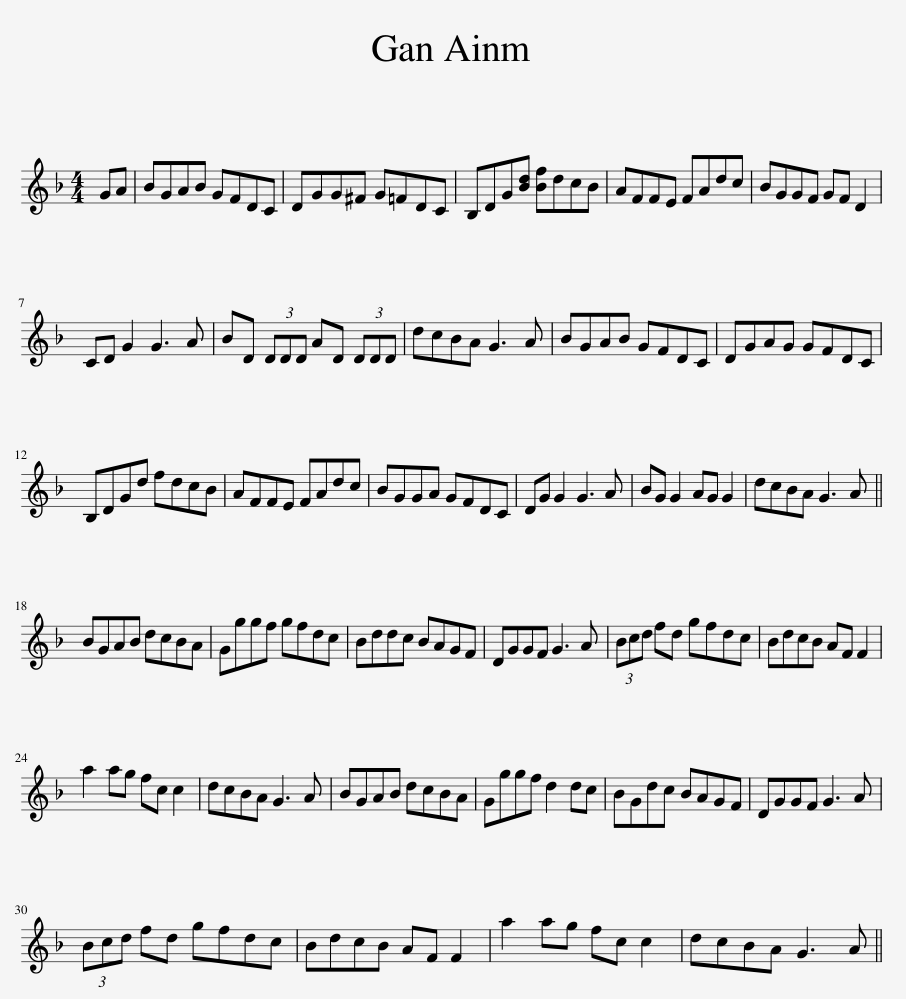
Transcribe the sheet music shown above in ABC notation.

X:1
L:1/8
M:4/4
I:linebreak $
K:F
V:1 treble
V:1
 GA | BGAB GFDC | DGG^F G=FDC | B,DG[Bd] [Bf]dcB | AFFE FAdc | %5
 BGGF GF D2 |$ CD G2 G3 A | BD (3DDD AD (3DDD | dcBA G3 A | BGAB GFDC | %10
 DGAG GFDC |$ B,DGd fdcB | AFFE FAdc | BGGA GFDC | DG G2 G3 A | %15
 BG G2 AG G2 | dcBA G3 A ||$ BGAB dcBA | Gggf gfdc | Bddc BAGF | %20
 DGGF G3 A | (3Bcd fd gfdc | BdcB AF F2 |$ a2 ag fc c2 | dcBA G3 A | %25
 BGAB dcBA | Gggf d2 dc | BGdc BAGF | DGGF G3 A |$ (3Bcd fd gfdc | %30
 BdcB AF F2 | a2 ag fc c2 | dcBA G3 A || %33
